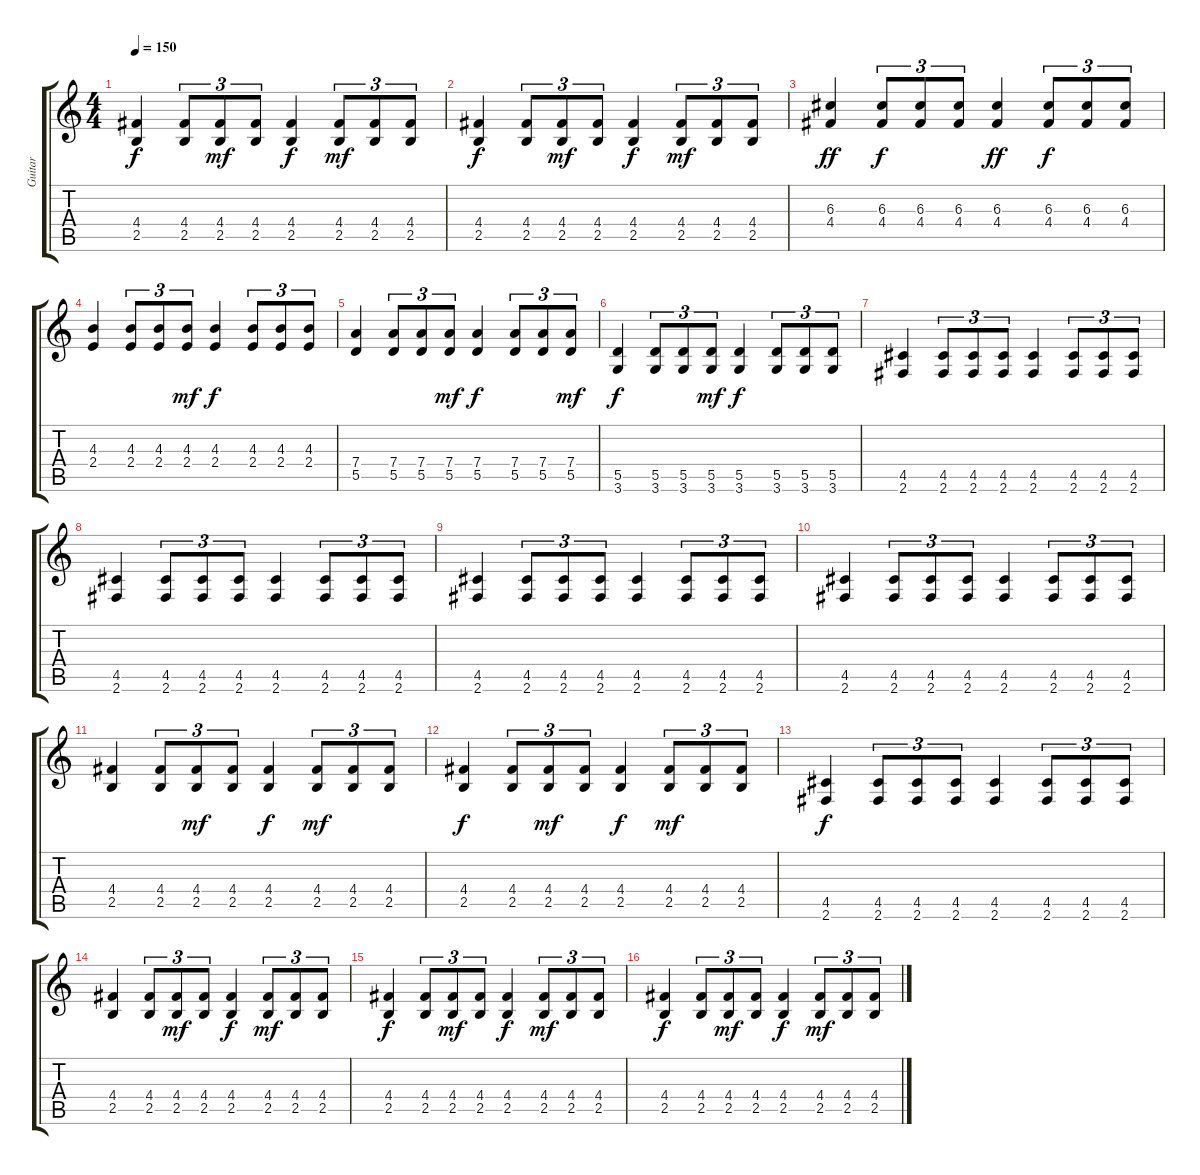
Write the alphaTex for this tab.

\track ("Guitar" "Guitar") {instrument overdrivenguitar}
\staff {score tabs}
\tuning (E4 B3 G3 D3 A2 E2) {hide}
\ts (4 4)
\tempo 150
\clef g2
\ks c
(4.4 2.5).4{dy f} (4.4 2.5).8{tu (3 2)} (4.4 2.5).8{tu (3 2) dy mf} (4.4 2.5).8{tu (3 2)} (4.4 2.5).4{dy f} (4.4 2.5).8{tu (3 2) dy mf} (4.4 2.5).8{tu (3 2)} (4.4 2.5).8{tu (3 2)} |
(4.4 2.5).4{dy f} (4.4 2.5).8{tu (3 2)} (4.4 2.5).8{tu (3 2) dy mf} (4.4 2.5).8{tu (3 2)} (4.4 2.5).4{dy f} (4.4 2.5).8{tu (3 2) dy mf} (4.4 2.5).8{tu (3 2)} (4.4 2.5).8{tu (3 2)} |
(6.3 4.4).4{dy ff} (6.3 4.4).8{tu (3 2) dy f} (6.3 4.4).8{tu (3 2)} (6.3 4.4).8{tu (3 2)} (6.3 4.4).4{dy ff} (6.3 4.4).8{tu (3 2) dy f} (6.3 4.4).8{tu (3 2)} (6.3 4.4).8{tu (3 2)} |
(4.3 2.4).4 (4.3 2.4).8{tu (3 2)} (4.3 2.4).8{tu (3 2)} (4.3 2.4).8{tu (3 2) dy mf} (4.3 2.4).4{dy f} (4.3 2.4).8{tu (3 2)} (4.3 2.4).8{tu (3 2)} (4.3 2.4).8{tu (3 2)} |
(7.4 5.5).4 (7.4 5.5).8{tu (3 2)} (7.4 5.5).8{tu (3 2)} (7.4 5.5).8{tu (3 2) dy mf} (7.4 5.5).4{dy f} (7.4 5.5).8{tu (3 2)} (7.4 5.5).8{tu (3 2)} (7.4 5.5).8{tu (3 2) dy mf} |
(5.5 3.6).4{dy f} (5.5 3.6).8{tu (3 2)} (5.5 3.6).8{tu (3 2)} (5.5 3.6).8{tu (3 2) dy mf} (5.5 3.6).4{dy f} (5.5 3.6).8{tu (3 2)} (5.5 3.6).8{tu (3 2)} (5.5 3.6).8{tu (3 2)} |
(4.5 2.6).4 (4.5 2.6).8{tu (3 2)} (4.5 2.6).8{tu (3 2)} (4.5 2.6).8{tu (3 2)} (4.5 2.6).4 (4.5 2.6).8{tu (3 2)} (4.5 2.6).8{tu (3 2)} (4.5 2.6).8{tu (3 2)} |
(4.5 2.6).4 (4.5 2.6).8{tu (3 2)} (4.5 2.6).8{tu (3 2)} (4.5 2.6).8{tu (3 2)} (4.5 2.6).4 (4.5 2.6).8{tu (3 2)} (4.5 2.6).8{tu (3 2)} (4.5 2.6).8{tu (3 2)} |
(4.5 2.6).4 (4.5 2.6).8{tu (3 2)} (4.5 2.6).8{tu (3 2)} (4.5 2.6).8{tu (3 2)} (4.5 2.6).4 (4.5 2.6).8{tu (3 2)} (4.5 2.6).8{tu (3 2)} (4.5 2.6).8{tu (3 2)} |
(4.5 2.6).4 (4.5 2.6).8{tu (3 2)} (4.5 2.6).8{tu (3 2)} (4.5 2.6).8{tu (3 2)} (4.5 2.6).4 (4.5 2.6).8{tu (3 2)} (4.5 2.6).8{tu (3 2)} (4.5 2.6).8{tu (3 2)} |
(4.4 2.5).4 (4.4 2.5).8{tu (3 2)} (4.4 2.5).8{tu (3 2) dy mf} (4.4 2.5).8{tu (3 2)} (4.4 2.5).4{dy f} (4.4 2.5).8{tu (3 2) dy mf} (4.4 2.5).8{tu (3 2)} (4.4 2.5).8{tu (3 2)} |
(4.4 2.5).4{dy f} (4.4 2.5).8{tu (3 2)} (4.4 2.5).8{tu (3 2) dy mf} (4.4 2.5).8{tu (3 2)} (4.4 2.5).4{dy f} (4.4 2.5).8{tu (3 2) dy mf} (4.4 2.5).8{tu (3 2)} (4.4 2.5).8{tu (3 2)} |
(4.5 2.6).4{dy f} (4.5 2.6).8{tu (3 2)} (4.5 2.6).8{tu (3 2)} (4.5 2.6).8{tu (3 2)} (4.5 2.6).4 (4.5 2.6).8{tu (3 2)} (4.5 2.6).8{tu (3 2)} (4.5 2.6).8{tu (3 2)} |
(4.4 2.5).4 (4.4 2.5).8{tu (3 2)} (4.4 2.5).8{tu (3 2) dy mf} (4.4 2.5).8{tu (3 2)} (4.4 2.5).4{dy f} (4.4 2.5).8{tu (3 2) dy mf} (4.4 2.5).8{tu (3 2)} (4.4 2.5).8{tu (3 2)} |
(4.4 2.5).4{dy f} (4.4 2.5).8{tu (3 2)} (4.4 2.5).8{tu (3 2) dy mf} (4.4 2.5).8{tu (3 2)} (4.4 2.5).4{dy f} (4.4 2.5).8{tu (3 2) dy mf} (4.4 2.5).8{tu (3 2)} (4.4 2.5).8{tu (3 2)} |
(4.4 2.5).4{dy f} (4.4 2.5).8{tu (3 2)} (4.4 2.5).8{tu (3 2) dy mf} (4.4 2.5).8{tu (3 2)} (4.4 2.5).4{dy f} (4.4 2.5).8{tu (3 2) dy mf} (4.4 2.5).8{tu (3 2)} (4.4 2.5).8{tu (3 2)}
